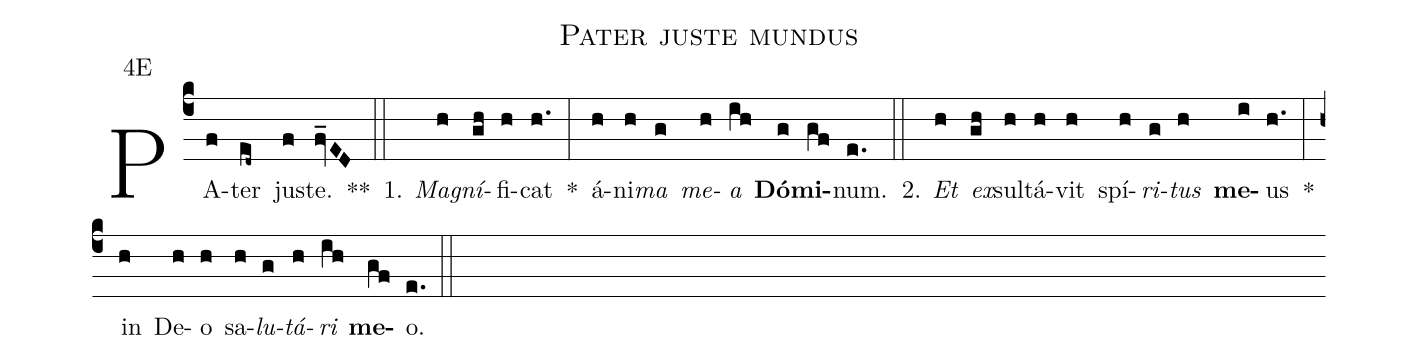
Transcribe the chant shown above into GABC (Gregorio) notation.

name:Pater juste mundus;
office-part:Antiphona;
mode:4;
annotation:4E;
%%
(c4) PA(f)ter(ed~) ju(f)ste.(fv_ED) **(::)
1. <i>Ma(h)gní(gh)</i>fi(h)cat(h.) *(:) á(h)ni(h)<i>ma</i>(g) <i>me</i>(h)<i>a</i>(ih) <b>Dó</b>(g)<b>mi</b>(gf)num.(e.) (::)
2. <i>Et(h) ex(gh)</i>sul(h)tá(h)vit(h) spí(h)<i>ri</i>(g)<i>tus</i>(h) <b>me</b>(i)us(h.) *(:) in(h) De(h)o(h) sa(h)<i>lu</i>(g)<i>tá</i>(h)<i>ri</i>(ih) <b>me</b>(gf)o.(e.) (::)
